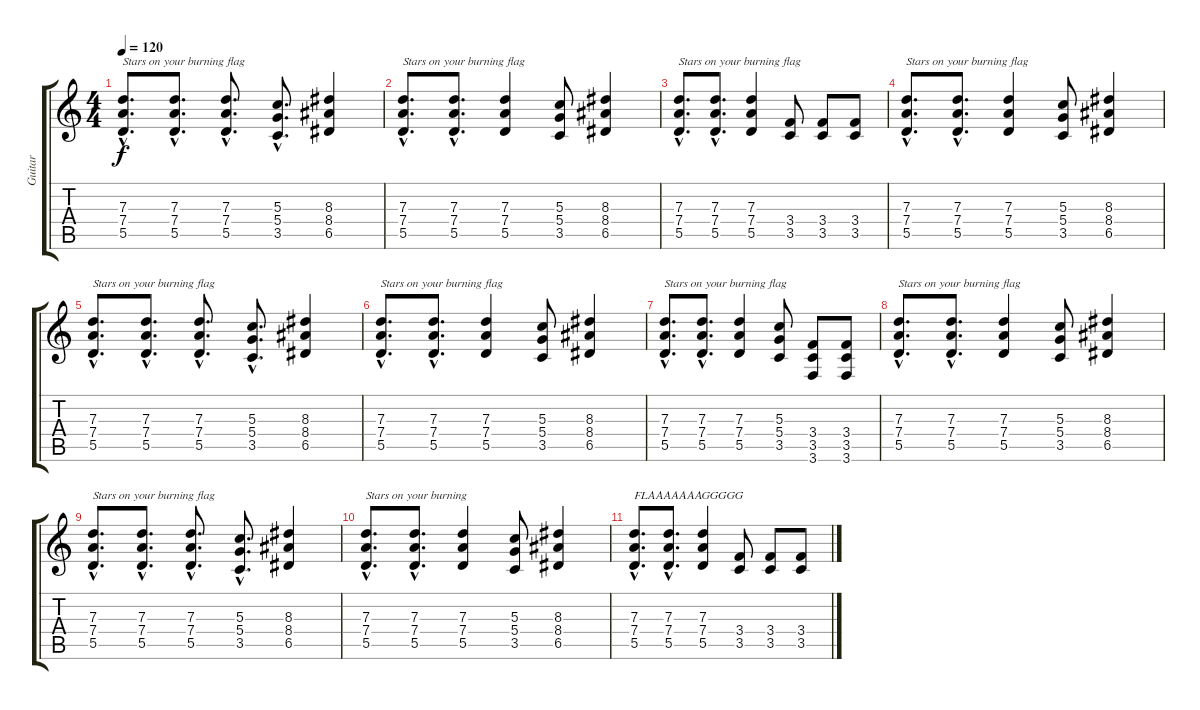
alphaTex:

\track ("Guitar" "Guitar") {instrument overdrivenguitar}
\staff {score tabs}
\tuning (E4 B3 G3 D3 A2 D2) {hide}
\ts (4 4)
\tempo 120
\clef g2
\ks c
(7.3{hac} 7.4{hac} 5.5{hac}).8{d txt "Stars on your burning flag" dy f} (7.3{hac} 7.4{hac} 5.5{hac}).8{d} (7.3{hac} 7.4{hac} 5.5{hac}).8{d} (5.3{hac} 5.4{hac} 3.5{hac}).8{d} (8.3 8.4 6.5).4 |
(7.3{hac} 7.4{hac} 5.5{hac}).8{d txt "Stars on your burning flag"} (7.3{hac} 7.4{hac} 5.5{hac}).8{d} (7.3 7.4 5.5).4 (5.3 5.4 3.5).8 (8.3 8.4 6.5).4 |
(7.3{hac} 7.4{hac} 5.5{hac}).8{d txt "Stars on your burning flag"} (7.3{hac} 7.4{hac} 5.5{hac}).8{d} (7.3 7.4 5.5).4 (3.4 3.5).8 (3.4 3.5).8 (3.4 3.5).8 |
(7.3{hac} 7.4{hac} 5.5{hac}).8{d txt "Stars on your burning flag"} (7.3{hac} 7.4{hac} 5.5{hac}).8{d} (7.3 7.4 5.5).4 (5.3 5.4 3.5).8 (8.3 8.4 6.5).4 |
(7.3{hac} 7.4{hac} 5.5{hac}).8{d txt "Stars on your burning flag"} (7.3{hac} 7.4{hac} 5.5{hac}).8{d} (7.3{hac} 7.4{hac} 5.5{hac}).8{d} (5.3{hac} 5.4{hac} 3.5{hac}).8{d} (8.3 8.4 6.5).4 |
(7.3{hac} 7.4{hac} 5.5{hac}).8{d txt "Stars on your burning flag"} (7.3{hac} 7.4{hac} 5.5{hac}).8{d} (7.3 7.4 5.5).4 (5.3 5.4 3.5).8 (8.3 8.4 6.5).4 |
(7.3{hac} 7.4{hac} 5.5{hac}).8{d txt "Stars on your burning flag"} (7.3{hac} 7.4{hac} 5.5{hac}).8{d} (7.3 7.4 5.5).4 (5.3 5.4 3.5).8 (3.4 3.5 3.6).8 (3.4 3.5 3.6).8 |
(7.3{hac} 7.4{hac} 5.5{hac}).8{d txt "Stars on your burning flag"} (7.3{hac} 7.4{hac} 5.5{hac}).8{d} (7.3 7.4 5.5).4 (5.3 5.4 3.5).8 (8.3 8.4 6.5).4 |
(7.3{hac} 7.4{hac} 5.5{hac}).8{d txt "Stars on your burning flag"} (7.3{hac} 7.4{hac} 5.5{hac}).8{d} (7.3{hac} 7.4{hac} 5.5{hac}).8{d} (5.3{hac} 5.4{hac} 3.5{hac}).8{d} (8.3 8.4 6.5).4 |
(7.3{hac} 7.4{hac} 5.5{hac}).8{d txt "Stars on your burning"} (7.3{hac} 7.4{hac} 5.5{hac}).8{d} (7.3 7.4 5.5).4 (5.3 5.4 3.5).8 (8.3 8.4 6.5).4 |
(7.3{hac} 7.4{hac} 5.5{hac}).8{d txt "FLAAAAAAAGGGGG"} (7.3{hac} 7.4{hac} 5.5{hac}).8{d} (7.3 7.4 5.5).4 (3.4 3.5).8 (3.4 3.5).8 (3.4 3.5).8
